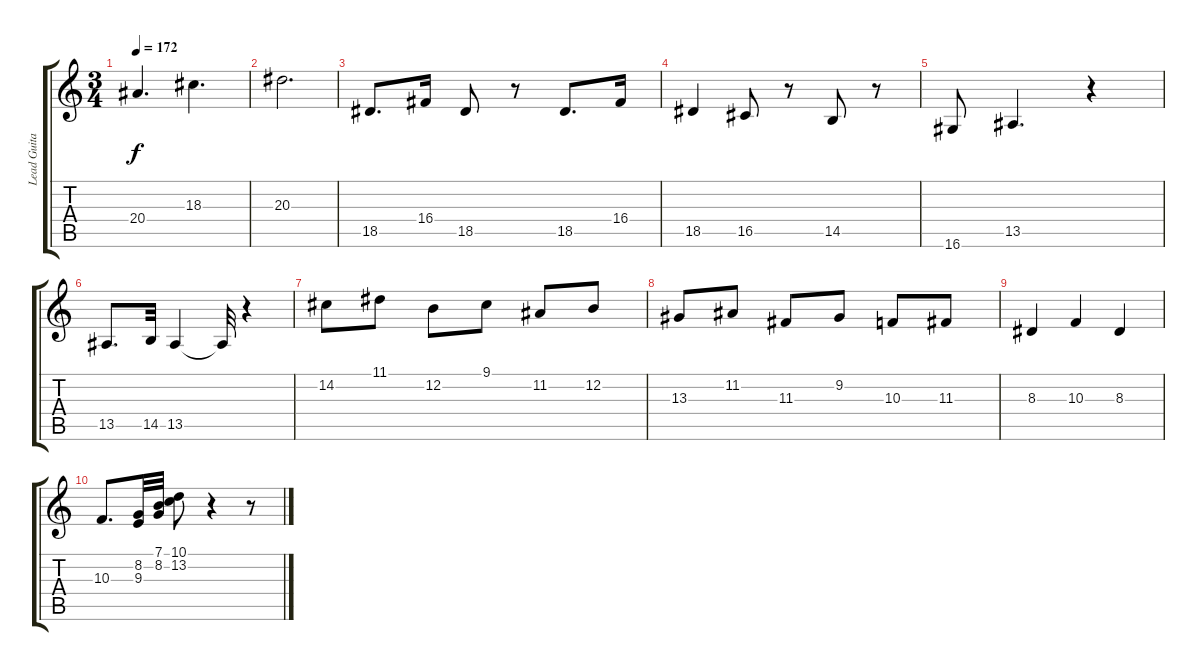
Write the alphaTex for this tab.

\track ("Lead Guitar #2" "Lead Guita") {instrument tenorsax}
\staff {score tabs}
\tuning (E4 B3 G3 D3 A2 E2) {hide}
\ts (3 4)
\tempo 172
\clef g2
\ks c
20.4.4{d dy f} 18.3.4{d} |
20.3.2{d} |
18.5.8{d} 16.4.16 18.5.8 r.8 18.5.8{d} 16.4.16 |
18.5.4 16.5.8 r.8 14.5.8 r.8 |
16.6.8 13.5.4{d} r.4 |
13.5.8{d} 14.5.32 13.5.4 13.5{t}.32 r.4 |
14.2.8 11.1.8 12.2.8 9.1.8 11.2.8 12.2.8 |
13.3.8 11.2.8 11.3.8 9.2.8 10.3.8 11.3.8 |
8.3.4 10.3.4 8.3.4 |
10.3.8{d} (8.2 9.3).32 (7.1 8.2).32 (10.1 13.2).8 r.4 r.8
